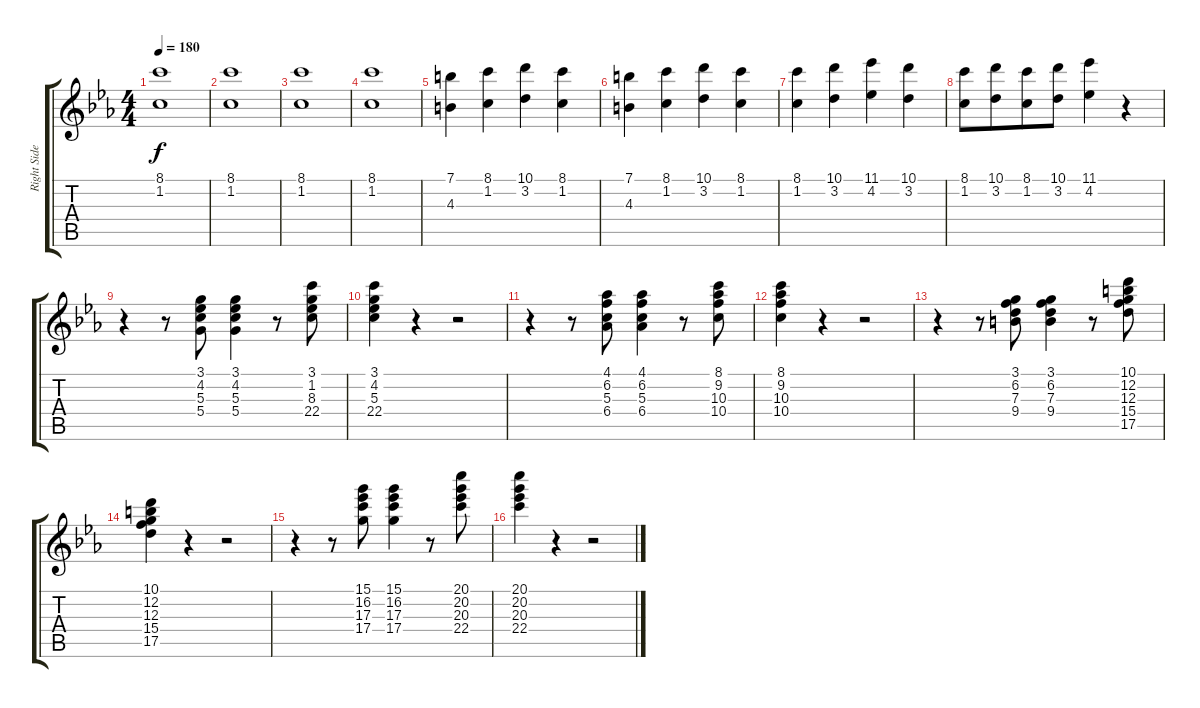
\track ("Right Side (R. H. Piano)" "Right Side") {instrument acousticguitarsteel}
\staff {score tabs}
\tuning (E4 B3 G3 D3 A2 E2) {hide}
\ts (4 4)
\tempo 180
\clef g2
\ks eb
(8.1 1.2).1{dy f} |
(8.1 1.2).1 |
(8.1 1.2).1 |
(8.1 1.2).1 |
(7.1 4.3).4 (8.1 1.2).4 (10.1 3.2).4 (8.1 1.2).4 |
(7.1 4.3).4 (8.1 1.2).4 (10.1 3.2).4 (8.1 1.2).4 |
(8.1 1.2).4 (10.1 3.2).4 (11.1 4.2).4 (10.1 3.2).4 |
(8.1 1.2).8{beam Down} (10.1 3.2).8{beam Down beam merge} (8.1 1.2).8{beam Down} (10.1 3.2).8{beam Down} (11.1 4.2).4 r.4 |
r.4 r.8 (3.1 4.2 5.3 5.4).8 (3.1 4.2 5.3 5.4).4 r.8 (3.1 1.2 8.3 22.4).8 |
(3.1 4.2 5.3 22.4).4 r.4 r.2 |
r.4 r.8 (4.1 6.2 5.3 6.4).8 (4.1 6.2 5.3 6.4).4 r.8 (8.1 9.2 10.3 10.4).8 |
(8.1 9.2 10.3 10.4).4 r.4 r.2 |
r.4 r.8 (3.1 6.2 7.3 9.4).8 (3.1 6.2 7.3 9.4).4 r.8 (10.1 12.2 12.3 15.4 17.5).8 |
(10.1 12.2 12.3 15.4 17.5).4 r.4 r.2 |
r.4 r.8 (15.1 16.2 17.3 17.4).8 (15.1 16.2 17.3 17.4).4 r.8 (20.1 20.2 20.3 22.4).8 |
(20.1 20.2 20.3 22.4).4 r.4 r.2
